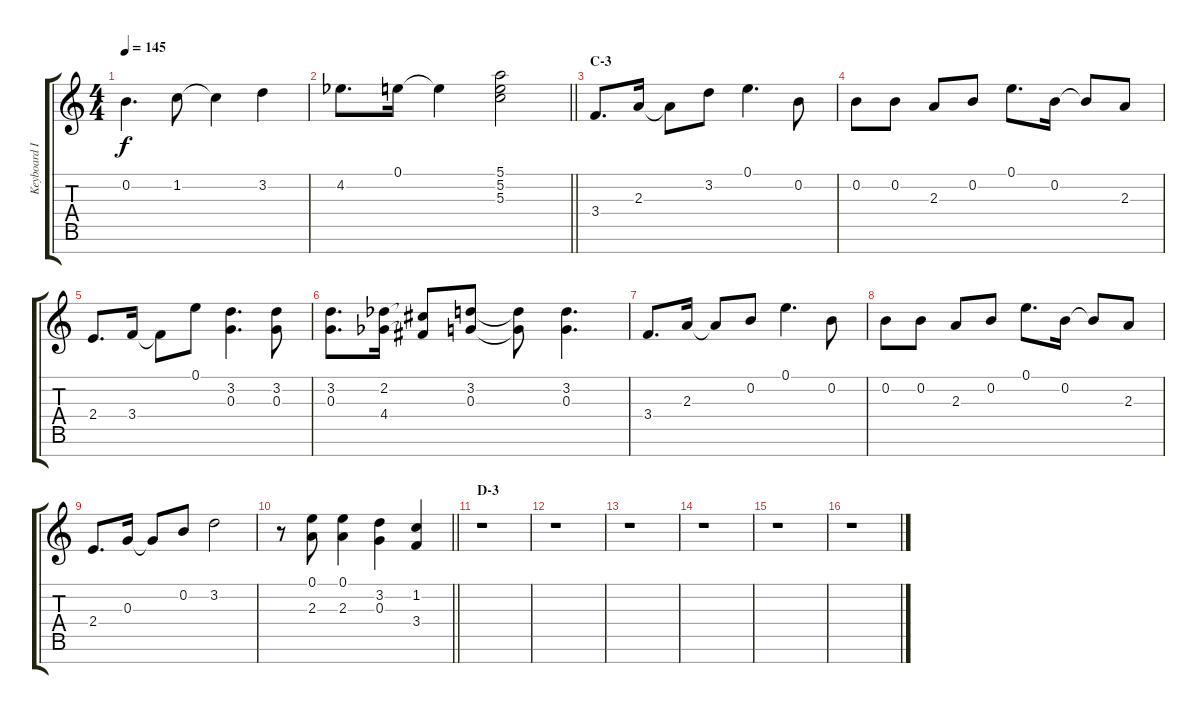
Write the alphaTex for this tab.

\track ("Keyboard III" "Keyboard I") {instrument fx5brightness}
\staff {score tabs}
\tuning (E5 B4 G4 D4 A3 E3 B2) {hide}
\ts (4 4)
\tempo 145
\clef g2
\ks c
0.2.4{d dy f} 1.2.8 1.2{t}.4 3.2.4 |
\barLineRight lightlight
4.2{acc b}.8{d} 0.1.16 0.1{t}.4 (5.1 5.2 5.3).2 |
\section ("" "C-3")
3.4.8{d} 2.3.16 2.3{t}.8 3.2.8 0.1.4{d} 0.2.8 |
0.2.8 0.2.8 2.3.8 0.2.8 0.1.8{d} 0.2.16 0.2{t}.8 2.3.8 |
2.4.8{d} 3.4.16 3.4{t}.8 0.1.8 (3.2 0.3).4{d} (3.2 0.3).8 |
(3.2 0.3).8{d} (2.2{acc b} 4.4{acc b}).16 (2.2{t} 4.4{t}).8 (3.2 0.3).8 (3.2{t} 0.3{t}).8 (3.2 0.3).4{d} |
3.4.8{d} 2.3.16 2.3{t}.8 0.2.8 0.1.4{d} 0.2.8 |
0.2.8 0.2.8 2.3.8 0.2.8 0.1.8{d} 0.2.16 0.2{t}.8 2.3.8 |
2.4.8{d} 0.3.16 0.3{t}.8 0.2.8 3.2.2 |
\barLineRight lightlight
r.8 (0.1 2.3).8 (0.1 2.3).4 (3.2 0.3).4 (1.2 3.4).4 |
\section ("" "D-3")
r.1 |
r.1 |
r.1 |
r.1 |
r.1 |
r.1
